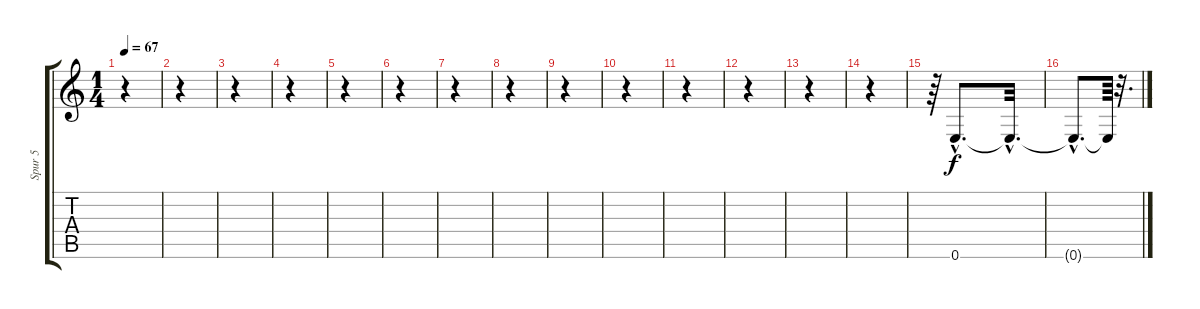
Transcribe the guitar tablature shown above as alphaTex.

\track ("Spur 5" "Spur 5") {instrument acousticguitarnylon}
\staff {score tabs}
\tuning (E4 B3 G3 D3 A2 E2) {hide}
\ts (1 4)
\tempo 67
\clef g2
\ks c
r.4{dy f} |
r.4 |
r.4 |
r.4 |
r.4 |
r.4 |
r.4 |
r.4 |
r.4 |
r.4 |
r.4 |
r.4 |
r.4 |
r.4 |
r.64 0.6{hac}.8{d volume 13 balance 8} 0.6{hac t}.32{d} |
0.6{hac t}.8{d} 0.6{t}.64 r.32{d}
